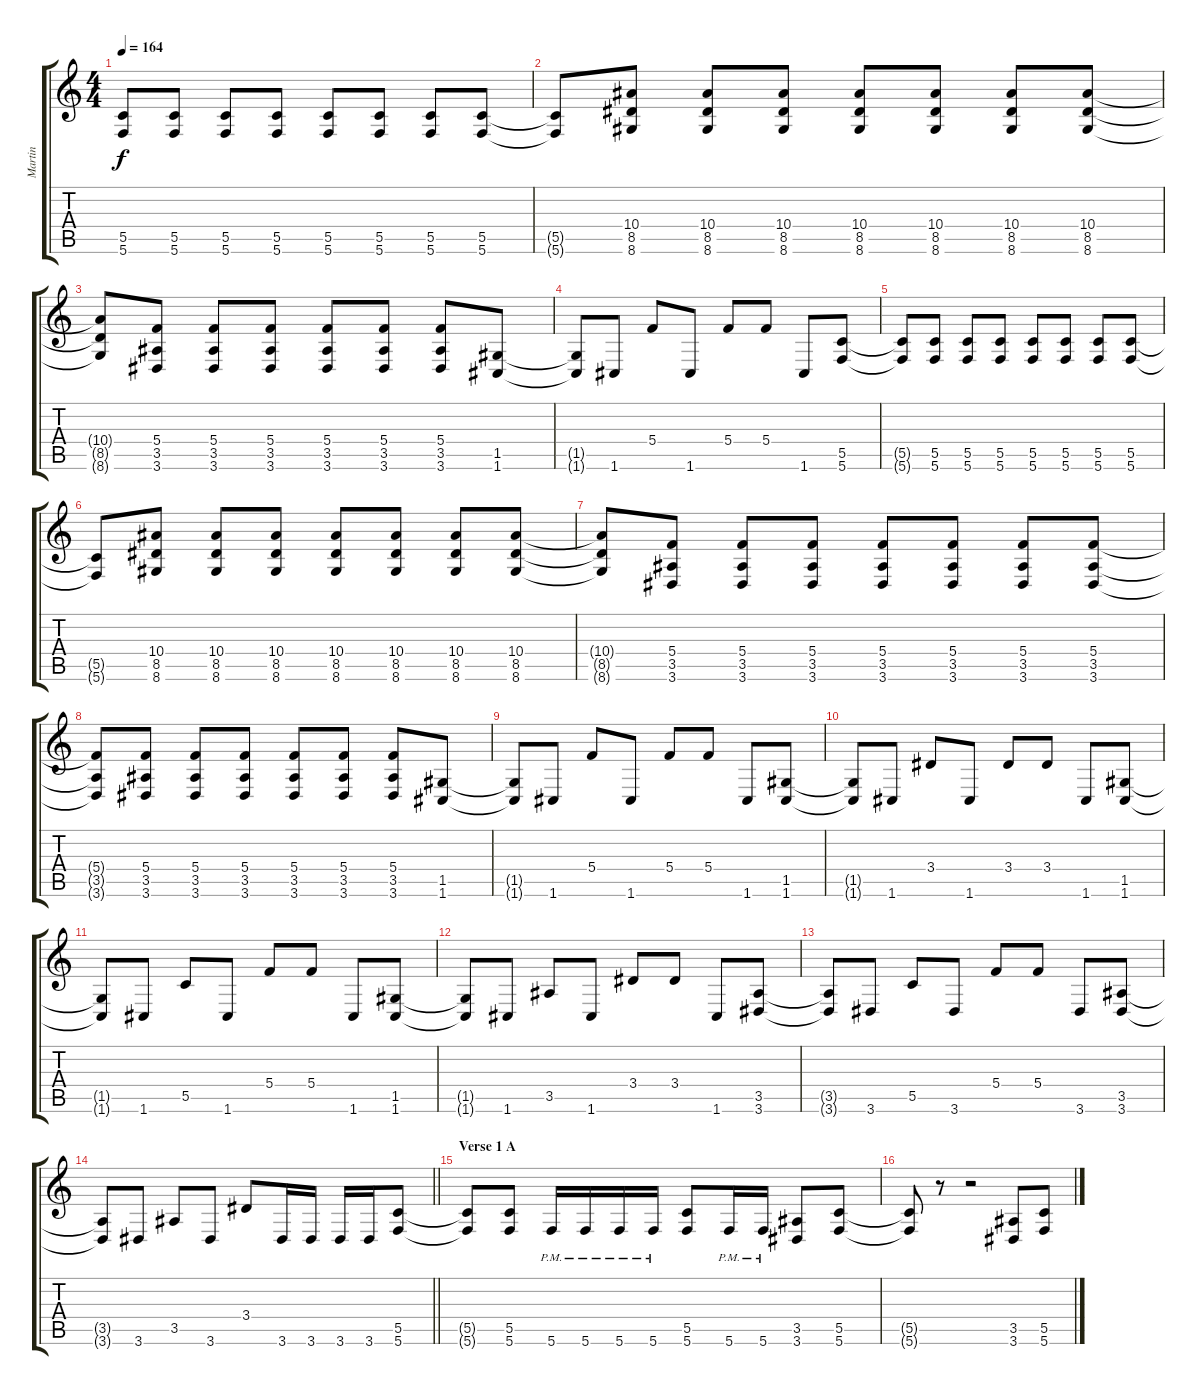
\track ("Martin" "Martin") {instrument distortionguitar}
\staff {score tabs}
\tuning (D4 A3 F3 C3 G2 C2) {hide}
\ts (4 4)
\tempo 164
\clef g2
\ks c
(5.5{t} 5.6{t}).8{dy f} (5.5 5.6).8 (5.5 5.6).8 (5.5 5.6).8 (5.5 5.6).8 (5.5 5.6).8 (5.5 5.6).8 (5.5 5.6).8 |
(5.5{t} 5.6{t}).8 (10.4 8.5 8.6).8 (10.4 8.5 8.6).8 (10.4 8.5 8.6).8 (10.4 8.5 8.6).8 (10.4 8.5 8.6).8 (10.4 8.5 8.6).8 (10.4 8.5 8.6).8 |
(10.4{t} 8.5{t} 8.6{t}).8 (5.4 3.5 3.6).8 (5.4 3.5 3.6).8 (5.4 3.5 3.6).8 (5.4 3.5 3.6).8 (5.4 3.5 3.6).8 (5.4 3.5 3.6).8 (1.5 1.6).8 |
(1.5{t} 1.6{t}).8 1.6.8 5.4.8 1.6.8 5.4.8 5.4.8 1.6.8 (5.5 5.6).8 |
(5.5{t} 5.6{t}).8 (5.5 5.6).8 (5.5 5.6).8 (5.5 5.6).8 (5.5 5.6).8 (5.5 5.6).8 (5.5 5.6).8 (5.5 5.6).8 |
(5.5{t} 5.6{t}).8 (10.4 8.5 8.6).8 (10.4 8.5 8.6).8 (10.4 8.5 8.6).8 (10.4 8.5 8.6).8 (10.4 8.5 8.6).8 (10.4 8.5 8.6).8 (10.4 8.5 8.6).8 |
(10.4{t} 8.5{t} 8.6{t}).8 (5.4 3.5 3.6).8 (5.4 3.5 3.6).8 (5.4 3.5 3.6).8 (5.4 3.5 3.6).8 (5.4 3.5 3.6).8 (5.4 3.5 3.6).8 (5.4 3.5 3.6).8 |
(5.4{t} 3.5{t} 3.6{t}).8 (5.4 3.5 3.6).8 (5.4 3.5 3.6).8 (5.4 3.5 3.6).8 (5.4 3.5 3.6).8 (5.4 3.5 3.6).8 (5.4 3.5 3.6).8 (1.5 1.6).8 |
(1.5{t} 1.6{t}).8 1.6.8 5.4.8 1.6.8 5.4.8 5.4.8 1.6.8 (1.5 1.6).8 |
(1.5{t} 1.6{t}).8 1.6.8 3.4.8 1.6.8 3.4.8 3.4.8 1.6.8 (1.5 1.6).8 |
(1.5{t} 1.6{t}).8 1.6.8 5.5.8 1.6.8 5.4.8 5.4.8 1.6.8 (1.5 1.6).8 |
(1.5{t} 1.6{t}).8 1.6.8 3.5.8 1.6.8 3.4.8 3.4.8 1.6.8 (3.5 3.6).8 |
(3.5{t} 3.6{t}).8 3.6.8 5.5.8 3.6.8 5.4.8 5.4.8 3.6.8 (3.5 3.6).8 |
\barLineRight lightlight
(3.5{t} 3.6{t}).8 3.6.8 3.5.8 3.6.8 3.4.8 3.6.16 3.6.16 3.6.16 3.6.16 (5.5 5.6).8 |
\section ("" "Verse 1 A")
(5.5{t} 5.6{t}).8 (5.5 5.6).8 5.6{pm}.16 5.6{pm}.16 5.6{pm}.16 5.6{pm}.16 (5.5 5.6).8 5.6{pm}.16 5.6{pm}.16 (3.5 3.6).8 (5.5 5.6).8 |
(5.5{t} 5.6{t}).8 r.8 r.2 (3.5 3.6).8 (5.5 5.6).8
